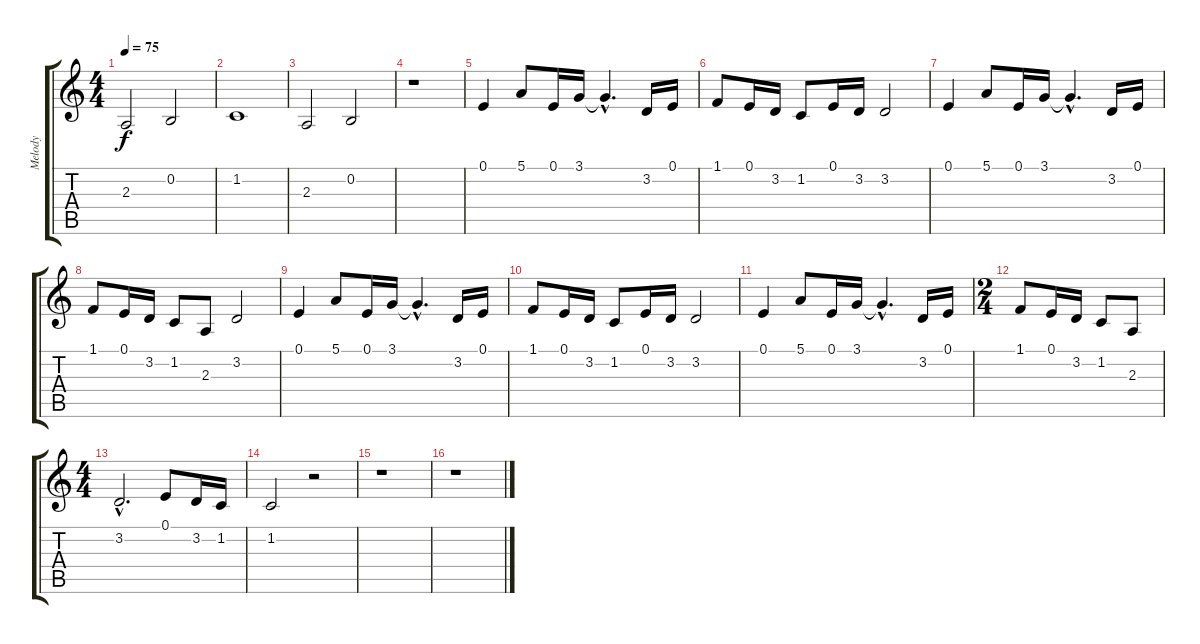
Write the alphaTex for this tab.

\track ("Melody" "Melody") {instrument clavinet}
\staff {score tabs}
\tuning (E4 B3 G3 D3 A2 E2) {hide}
\ts (4 4)
\tempo 75
\clef g2
\ks c
2.3.2{dy f} 0.2.2 |
1.2.1 |
2.3.2 0.2.2 |
r.1 |
0.1.4 5.1.8 0.1.16 3.1.16 3.1{hac t}.4{d} 3.2.16 0.1.16 |
1.1.8 0.1.16 3.2.16 1.2.8 0.1.16 3.2.16 3.2.2 |
0.1.4 5.1.8 0.1.16 3.1.16 3.1{hac t}.4{d} 3.2.16 0.1.16 |
1.1.8 0.1.16 3.2.16 1.2.8 2.3.8 3.2.2 |
0.1.4 5.1.8 0.1.16 3.1.16 3.1{hac t}.4{d} 3.2.16 0.1.16 |
1.1.8 0.1.16 3.2.16 1.2.8 0.1.16 3.2.16 3.2.2 |
0.1.4 5.1.8 0.1.16 3.1.16 3.1{hac t}.4{d} 3.2.16 0.1.16 |
\ts (2 4)
1.1.8 0.1.16 3.2.16 1.2.8 2.3.8 |
\ts (4 4)
3.2{hac}.2{d} 0.1.8 3.2.16 1.2.16 |
1.2.2 r.2 |
r.1 |
r.1
